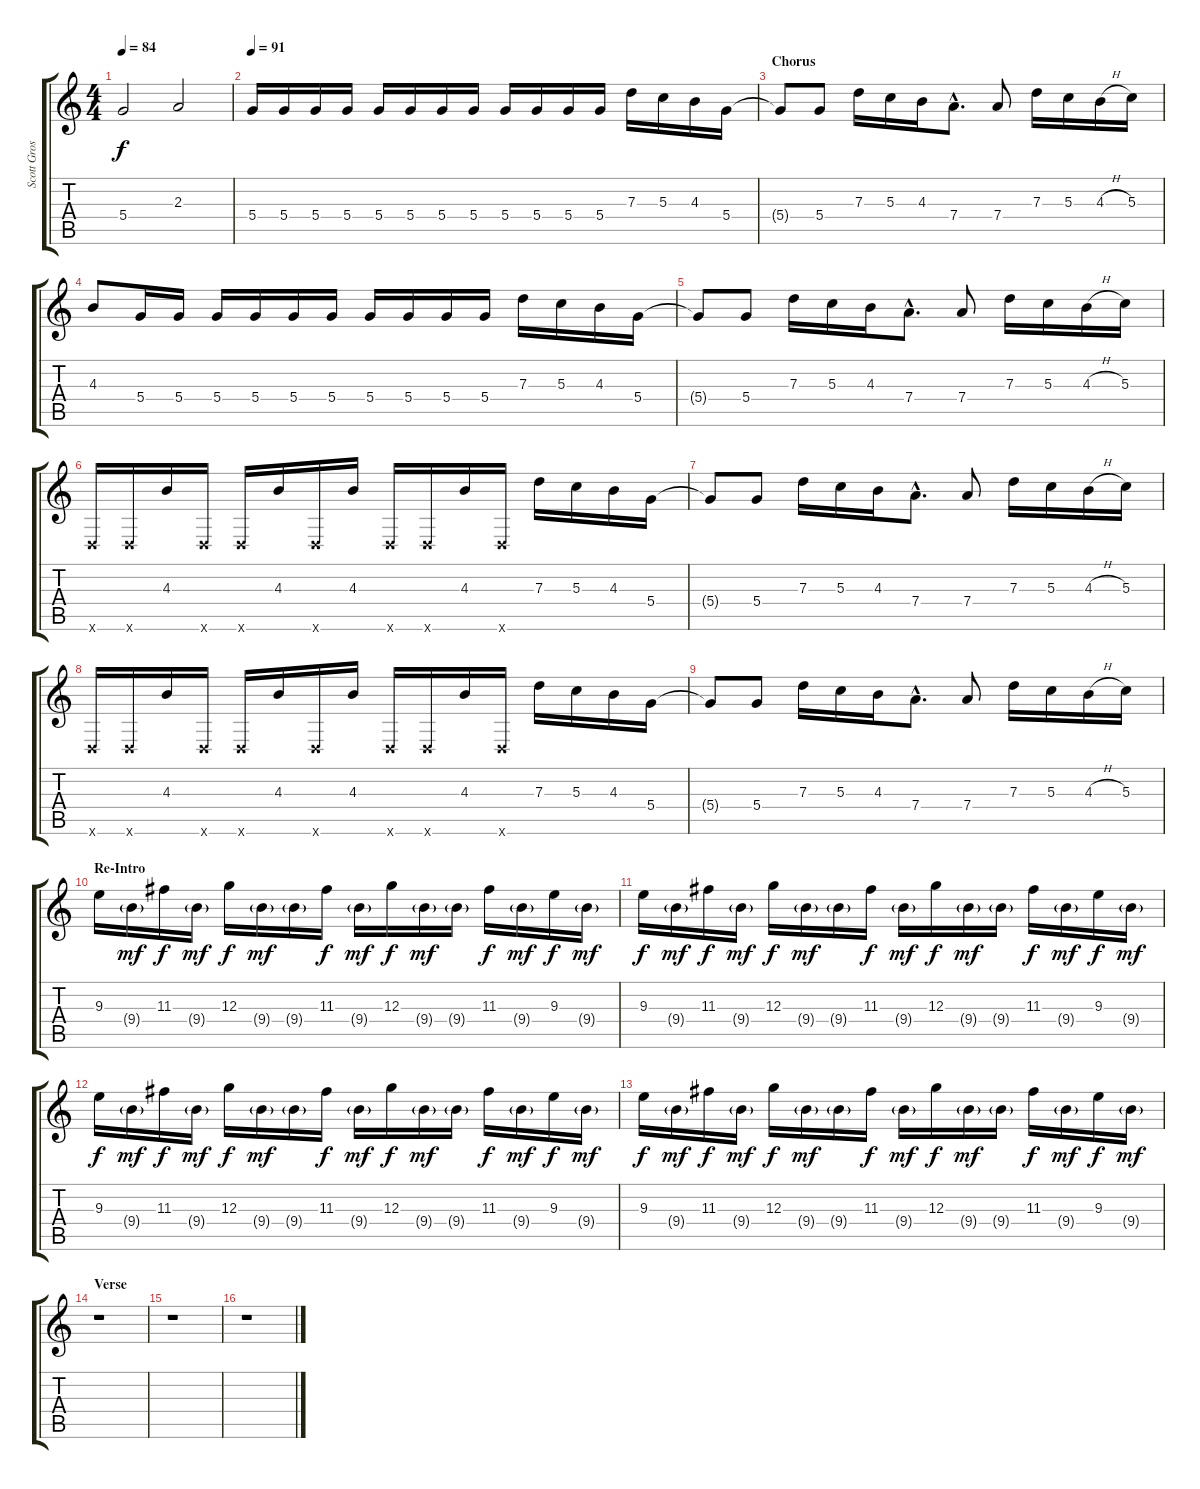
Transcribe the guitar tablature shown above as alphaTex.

\track ("Scott Gross" "Scott Gros") {instrument distortionguitar}
\staff {score tabs}
\tuning (E4 B3 G3 D3 A2 D2) {hide}
\ts (4 4)
\tempo 84
\clef g2
\ks c
5.4.2{dy f} 2.3.2 |
\tempo 91
5.4.16 5.4.16 5.4.16 5.4.16 5.4.16 5.4.16 5.4.16 5.4.16 5.4.16 5.4.16 5.4.16 5.4.16 7.3.16 5.3.16 4.3.16 5.4.16 |
\section ("" "Chorus")
5.4{t}.8 5.4.8 7.3.16 5.3.16 4.3.16 7.4{hac}.8{d} 7.4.8 7.3.16 5.3.16 4.3{h}.16 5.3.16 |
4.3.8 5.4.16 5.4.16 5.4.16 5.4.16 5.4.16 5.4.16 5.4.16 5.4.16 5.4.16 5.4.16 7.3.16 5.3.16 4.3.16 5.4.16 |
5.4{t}.8 5.4.8 7.3.16 5.3.16 4.3.16 7.4{hac}.8{d} 7.4.8 7.3.16 5.3.16 4.3{h}.16 5.3.16 |
0.6{x}.16 0.6{x}.16 4.3.16 0.6{x}.16 0.6{x}.16 4.3.16 0.6{x}.16 4.3.16 0.6{x}.16 0.6{x}.16 4.3.16 0.6{x}.16 7.3.16 5.3.16 4.3.16 5.4.16 |
5.4{t}.8 5.4.8 7.3.16 5.3.16 4.3.16 7.4{hac}.8{d} 7.4.8 7.3.16 5.3.16 4.3{h}.16 5.3.16 |
0.6{x}.16 0.6{x}.16 4.3.16 0.6{x}.16 0.6{x}.16 4.3.16 0.6{x}.16 4.3.16 0.6{x}.16 0.6{x}.16 4.3.16 0.6{x}.16 7.3.16 5.3.16 4.3.16 5.4.16 |
5.4{t}.8 5.4.8 7.3.16 5.3.16 4.3.16 7.4{hac}.8{d} 7.4.8 7.3.16 5.3.16 4.3{h}.16 5.3.16 |
\section ("" "Re-Intro")
9.3.16 9.4{g}.16{dy mf} 11.3.16{dy f} 9.4{g}.16{dy mf} 12.3.16{dy f} 9.4{g}.16{dy mf} 9.4{g}.16 11.3.16{dy f} 9.4{g}.16{dy mf} 12.3.16{dy f} 9.4{g}.16{dy mf} 9.4{g}.16 11.3.16{dy f} 9.4{g}.16{dy mf} 9.3.16{dy f} 9.4{g}.16{dy mf} |
9.3.16{dy f} 9.4{g}.16{dy mf} 11.3.16{dy f} 9.4{g}.16{dy mf} 12.3.16{dy f} 9.4{g}.16{dy mf} 9.4{g}.16 11.3.16{dy f} 9.4{g}.16{dy mf} 12.3.16{dy f} 9.4{g}.16{dy mf} 9.4{g}.16 11.3.16{dy f} 9.4{g}.16{dy mf} 9.3.16{dy f} 9.4{g}.16{dy mf} |
9.3.16{dy f} 9.4{g}.16{dy mf} 11.3.16{dy f} 9.4{g}.16{dy mf} 12.3.16{dy f} 9.4{g}.16{dy mf} 9.4{g}.16 11.3.16{dy f} 9.4{g}.16{dy mf} 12.3.16{dy f} 9.4{g}.16{dy mf} 9.4{g}.16 11.3.16{dy f} 9.4{g}.16{dy mf} 9.3.16{dy f} 9.4{g}.16{dy mf} |
9.3.16{dy f} 9.4{g}.16{dy mf} 11.3.16{dy f} 9.4{g}.16{dy mf} 12.3.16{dy f} 9.4{g}.16{dy mf} 9.4{g}.16 11.3.16{dy f} 9.4{g}.16{dy mf} 12.3.16{dy f} 9.4{g}.16{dy mf} 9.4{g}.16 11.3.16{dy f} 9.4{g}.16{dy mf} 9.3.16{dy f} 9.4{g}.16{dy mf} |
\section ("" "Verse")
r.1 |
r.1 |
r.1
